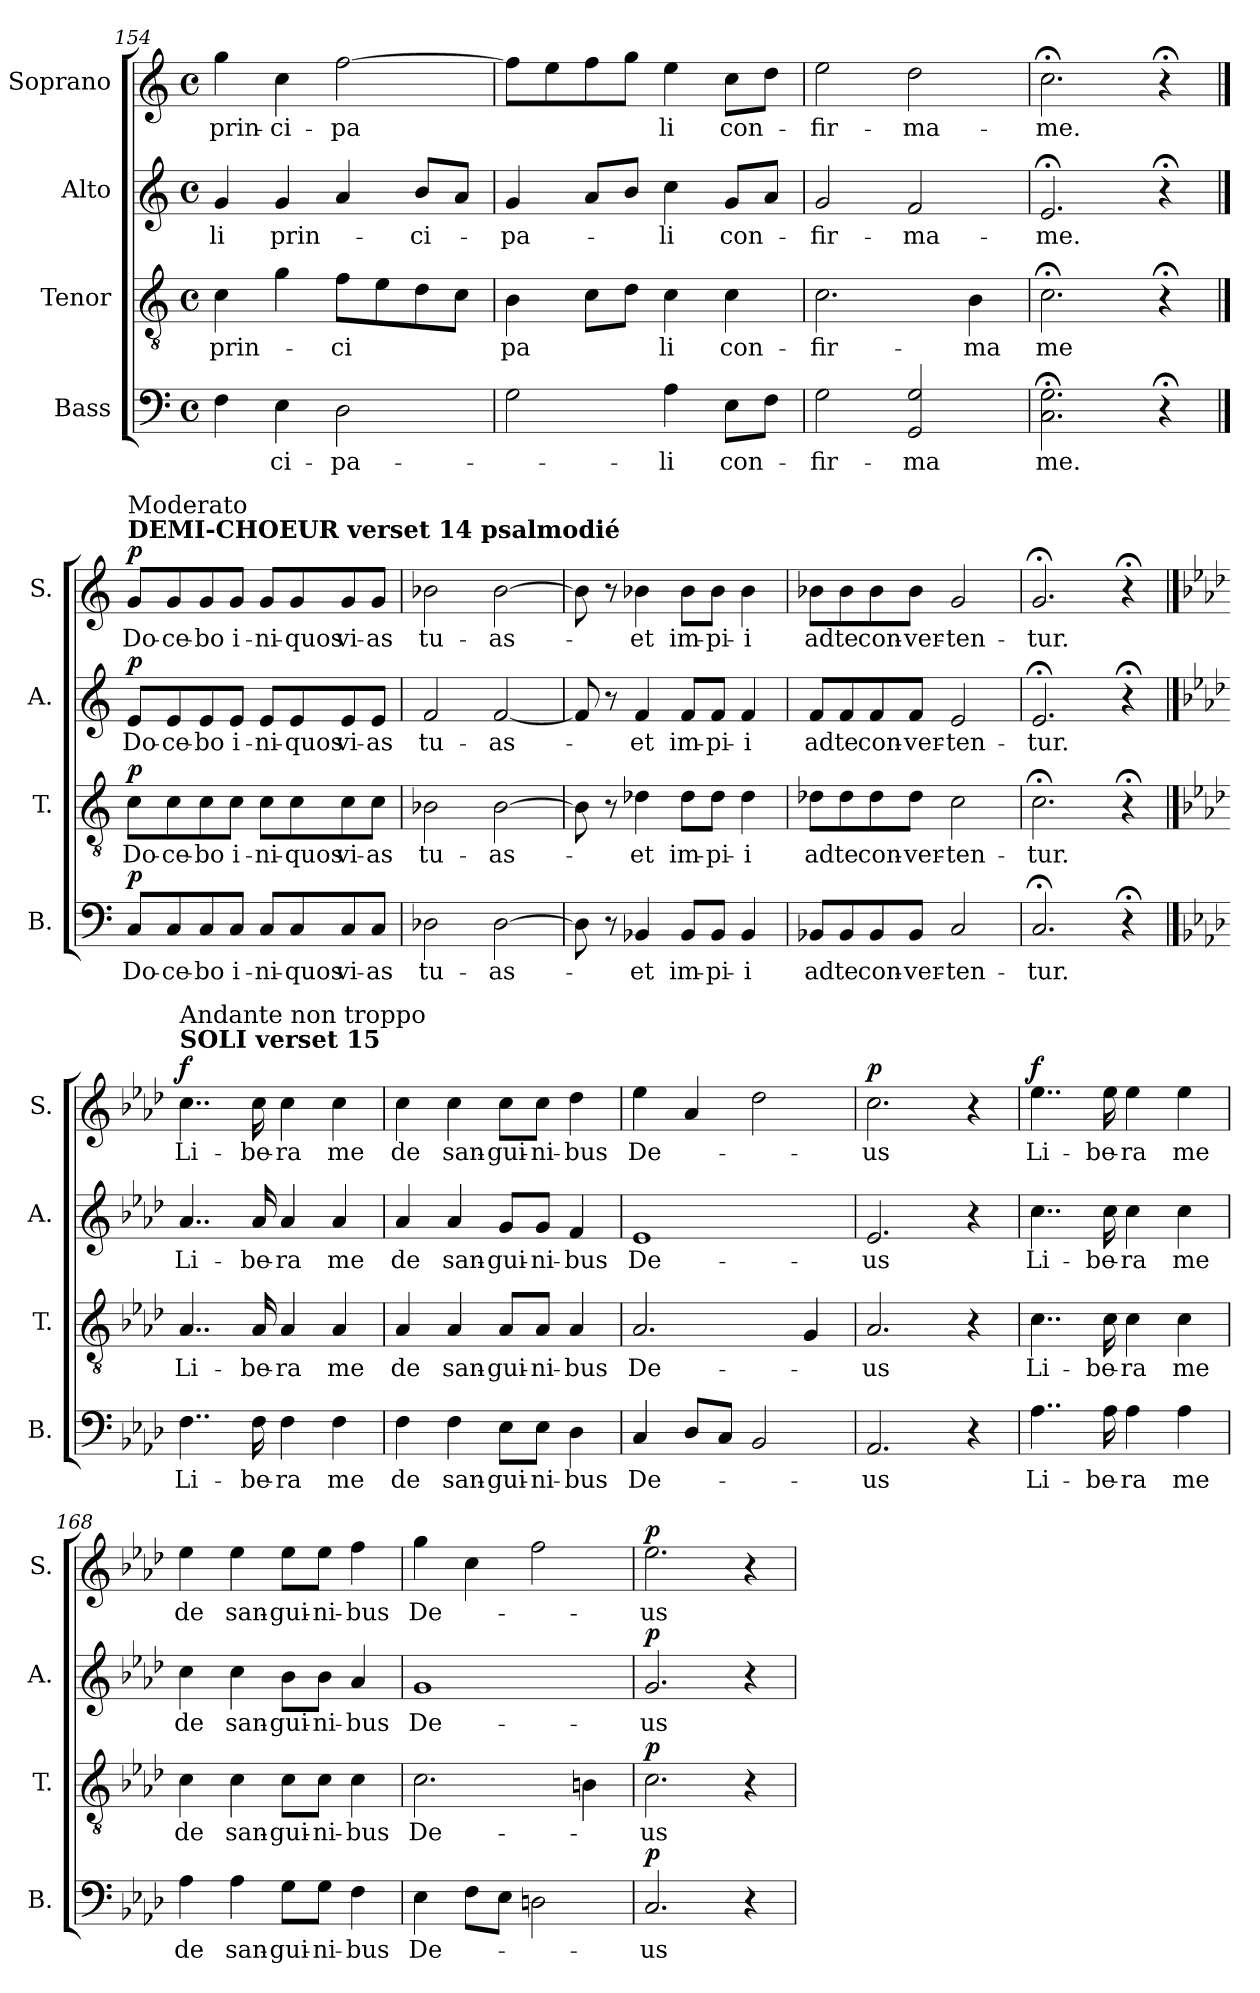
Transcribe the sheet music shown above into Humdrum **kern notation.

**kern	**text	**dynam	**kern	**text	**dynam	**kern	**text	**dynam	**kern	**text	**dynam
*part4	*part4	*part4	*part3	*part3	*part3	*part2	*part2	*part2	*part1	*part1	*part1
*staff4	*staff4	*staff4	*staff3	*staff3	*staff3	*staff2	*staff2	*staff2	*staff1	*staff1	*staff1
*I"Bass	*	*	*I"Tenor	*	*	*I"Alto	*	*	*I"Soprano	*	*
*I'B.	*	*	*I'T.	*	*	*I'A.	*	*	*I'S.	*	*
*clefF4	*	*	*clefGv2	*	*	*clefG2	*	*	*clefG2	*	*
*k[]	*	*	*k[]	*	*	*k[]	*	*	*k[]	*	*
*M4/4	*	*	*M4/4	*	*	*M4/4	*	*	*M4/4	*	*
*met(c)	*	*	*met(c)	*	*	*met(c)	*	*	*met(c)	*	*
=154	=154	=154	=154	=154	=154	=154	=154	=154	=154	=154	=154
!	!	!	!	!LO:LY:b	!	!	!LO:LY:b	!	!	!LO:LY:b	!
4F\	.	.	4c\	prin-	.	4g/	-li	.	4gg\	prin-	.
!	!LO:LY:b	!	!	!	!	!	!LO:LY:b	!	!	!LO:LY:b	!
4E\	-ci-	.	4g\	.	.	4g/	prin-	.	4cc\	-ci-	.
!	!LO:LY:b	!	!	!LO:LY:b	!	!	!	!	!	!LO:LY:b	!
2D\	-pa-	.	8f\L	-ci	.	4a/	.	.	[2ff\	-pa	.
.	.	.	8e\	.	.	.	.	.	.	.	.
!	!	!	!	!	!	!	!LO:LY:b	!	!	!	!
.	.	.	8d\	.	.	8b/L	-ci-	.	.	.	.
.	.	.	8c\J	.	.	8a/J	.	.	.	.	.
=155	=155	=155	=155	=155	=155	=155	=155	=155	=155	=155	=155
!	!	!	!	!LO:LY:b	!	!	!LO:LY:b	!	!	!	!
2G\	.	.	4B\	pa	.	4g/	-pa-	.	8ff\L]	.	.
.	.	.	.	.	.	.	.	.	8ee\	.	.
.	.	.	8c\L	.	.	8a/L	.	.	8ff\	.	.
.	.	.	8d\J	.	.	8b/J	.	.	8gg\J	.	.
!	!LO:LY:b	!	!	!LO:LY:b	!	!	!LO:LY:b	!	!	!LO:LY:b	!
4A\	-li	.	4c\	li	.	4cc\	-li	.	4ee\	li	.
!	!LO:LY:b	!	!	!LO:LY:b	!	!	!LO:LY:b	!	!	!LO:LY:b	!
8E\L	con-	.	4c\	con-	.	8g/L	con-	.	8cc\L	con-	.
8F\J	.	.	.	.	.	8a/J	.	.	8dd\J	.	.
=156	=156	=156	=156	=156	=156	=156	=156	=156	=156	=156	=156
!	!LO:LY:b	!	!	!LO:LY:b	!	!	!LO:LY:b	!	!	!LO:LY:b	!
2G\	-fir-	.	2.c\	-fir-	.	2g/	-fir-	.	2ee\	-fir-	.
!	!LO:LY:b	!	!	!	!	!	!LO:LY:b	!	!	!LO:LY:b	!
2GG/ 2G/	-ma	.	.	.	.	2f/	-ma-	.	2dd\	-ma-	.
!	!	!	!	!LO:LY:b	!	!	!	!	!	!	!
.	.	.	4B\	-ma	.	.	.	.	.	.	.
=157	=157	=157	=157	=157	=157	=157	=157	=157	=157	=157	=157
!	!LO:LY:b	!	!	!LO:LY:b	!	!	!LO:LY:b	!	!	!LO:LY:b	!
2.C\;< 2.G\;<	me.	.	2.c;<\	me	.	2.e;</	-me.	.	2.cc;<\	-me.	.
4r;<	.	.	4r;<	.	.	4r;<	.	.	4r;<	.	.
==158	==158	==158	==158	==158	==158	==158	==158	==158	==158	==158	==158
!	!	!	!	!	!	!	!	!	!LO:TX:a:B:t=DEMI-CHOEUR verset 14 psalmodié	!	!
!	!	!	!	!	!	!	!	!	!LO:TX:a:t=Moderato	!	!
!	!LO:LY:b	!LO:DY:a	!	!LO:LY:b	!LO:DY:a	!	!LO:LY:b	!LO:DY:a	!	!LO:LY:b	!LO:DY:a
8C/L	Do-	p	8c\L	Do-	p	8e/L	Do-	p	8g/L	Do-	p
!	!LO:LY:b	!	!	!LO:LY:b	!	!	!LO:LY:b	!	!	!LO:LY:b	!
8C/	-ce-	.	8c\	-ce-	.	8e/	-ce-	.	8g/	-ce-	.
!	!LO:LY:b	!	!	!LO:LY:b	!	!	!LO:LY:b	!	!	!LO:LY:b	!
8C/	-bo	.	8c\	-bo	.	8e/	-bo	.	8g/	-bo	.
!	!LO:LY:b	!	!	!LO:LY:b	!	!	!LO:LY:b	!	!	!LO:LY:b	!
8C/J	i-	.	8c\J	i-	.	8e/J	i-	.	8g/J	i-	.
!	!LO:LY:b	!	!	!LO:LY:b	!	!	!LO:LY:b	!	!	!LO:LY:b	!
8C/L	-ni-	.	8c\L	-ni-	.	8e/L	-ni-	.	8g/L	-ni-	.
!	!LO:LY:b	!	!	!LO:LY:b	!	!	!LO:LY:b	!	!	!LO:LY:b	!
8C/	-quos	.	8c\	-quos	.	8e/	-quos	.	8g/	-quos	.
!	!LO:LY:b	!	!	!LO:LY:b	!	!	!LO:LY:b	!	!	!LO:LY:b	!
8C/	vi-	.	8c\	vi-	.	8e/	vi-	.	8g/	vi-	.
!	!LO:LY:b	!	!	!LO:LY:b	!	!	!LO:LY:b	!	!	!LO:LY:b	!
8C/J	-as	.	8c\J	-as	.	8e/J	-as	.	8g/J	-as	.
!!LO:LB:g=z
=159	=159	=159	=159	=159	=159	=159	=159	=159	=159	=159	=159
!	!LO:LY:b	!	!	!LO:LY:b	!	!	!LO:LY:b	!	!	!LO:LY:b	!
2D-X\	tu-	.	2B-X\	tu-	.	2f/	tu-	.	2b-X\	tu-	.
!	!LO:LY:b	!	!	!LO:LY:b	!	!	!LO:LY:b	!	!	!LO:LY:b	!
[2D-\	-as-	.	[2B-\	-as-	.	[2f/	-as-	.	[2b-\	-as-	.
=160	=160	=160	=160	=160	=160	=160	=160	=160	=160	=160	=160
8D-\]	.	.	8B-\]	.	.	8f/]	.	.	8b-\]	.	.
8r	.	.	8r	.	.	8r	.	.	8r	.	.
!	!LO:LY:b	!	!	!LO:LY:b	!	!	!LO:LY:b	!	!	!LO:LY:b	!
4BB-X/	-et	.	4d-X\	-et	.	4f/	-et	.	4b-X\	-et	.
!	!LO:LY:b	!	!	!LO:LY:b	!	!	!LO:LY:b	!	!	!LO:LY:b	!
8BB-/L	im-	.	8d-\L	im-	.	8f/L	im-	.	8b-\L	im-	.
!	!LO:LY:b	!	!	!LO:LY:b	!	!	!LO:LY:b	!	!	!LO:LY:b	!
8BB-/J	-pi-	.	8d-\J	-pi-	.	8f/J	-pi-	.	8b-\J	-pi-	.
!	!LO:LY:b	!	!	!LO:LY:b	!	!	!LO:LY:b	!	!	!LO:LY:b	!
4BB-/	-i	.	4d-\	-i	.	4f/	-i	.	4b-\	-i	.
=161	=161	=161	=161	=161	=161	=161	=161	=161	=161	=161	=161
!	!LO:LY:b	!	!	!LO:LY:b	!	!	!LO:LY:b	!	!	!LO:LY:b	!
8BB-X/L	ad	.	8d-X\L	ad	.	8f/L	ad	.	8b-X\L	ad	.
!	!LO:LY:b	!	!	!LO:LY:b	!	!	!LO:LY:b	!	!	!LO:LY:b	!
8BB-/	te	.	8d-\	te	.	8f/	te	.	8b-\	te	.
!	!LO:LY:b	!	!	!LO:LY:b	!	!	!LO:LY:b	!	!	!LO:LY:b	!
8BB-/	con-	.	8d-\	con-	.	8f/	con-	.	8b-\	con-	.
!	!LO:LY:b	!	!	!LO:LY:b	!	!	!LO:LY:b	!	!	!LO:LY:b	!
8BB-/J	-ver-	.	8d-\J	-ver-	.	8f/J	-ver-	.	8b-\J	-ver-	.
!	!LO:LY:b	!	!	!LO:LY:b	!	!	!LO:LY:b	!	!	!LO:LY:b	!
2C/	-ten-	.	2c\	-ten-	.	2e/	-ten-	.	2g/	-ten-	.
=162	=162	=162	=162	=162	=162	=162	=162	=162	=162	=162	=162
!	!LO:LY:b	!	!	!LO:LY:b	!	!	!LO:LY:b	!	!	!LO:LY:b	!
2.C;</	-tur.	.	2.c;<\	-tur.	.	2.e;</	-tur.	.	2.g;</	-tur.	.
4r;<	.	.	4r;<	.	.	4r;<	.	.	4r;<	.	.
==163	==163	==163	==163	==163	==163	==163	==163	==163	==163	==163	==163
*k[b-e-a-d-]	*	*	*k[b-e-a-d-]	*	*	*k[b-e-a-d-]	*	*	*k[b-e-a-d-]	*	*
*	*	*	*	*	*	*	*	*	*MM76	*	*
!	!	!	!	!	!	!	!	!	!LO:TX:a:B:t=SOLI verset 15	!	!
!	!	!	!	!	!	!	!	!	!LO:TX:a:t=Andante non troppo	!	!
!	!LO:LY:b	!	!	!LO:LY:b	!	!	!LO:LY:b	!	!	!LO:LY:b	!LO:DY:a
4..F\	Li-	.	4..A-/	Li-	.	4..a-/	Li-	.	4..cc\	Li-	f
!	!LO:LY:b	!	!	!LO:LY:b	!	!	!LO:LY:b	!	!	!LO:LY:b	!
16F\	-be-	.	16A-/	-be-	.	16a-/	-be-	.	16cc\	-be-	.
!	!LO:LY:b	!	!	!LO:LY:b	!	!	!LO:LY:b	!	!	!LO:LY:b	!
4F\	-ra	.	4A-/	-ra	.	4a-/	-ra	.	4cc\	-ra	.
!	!LO:LY:b	!	!	!LO:LY:b	!	!	!LO:LY:b	!	!	!LO:LY:b	!
4F\	me	.	4A-/	me	.	4a-/	me	.	4cc\	me	.
=164	=164	=164	=164	=164	=164	=164	=164	=164	=164	=164	=164
!	!LO:LY:b	!	!	!LO:LY:b	!	!	!LO:LY:b	!	!	!LO:LY:b	!
4F\	de	.	4A-/	de	.	4a-/	de	.	4cc\	de	.
!	!LO:LY:b	!	!	!LO:LY:b	!	!	!LO:LY:b	!	!	!LO:LY:b	!
4F\	san-	.	4A-/	san-	.	4a-/	san-	.	4cc\	san-	.
!	!LO:LY:b	!	!	!LO:LY:b	!	!	!LO:LY:b	!	!	!LO:LY:b	!
8E-\L	-gui-	.	8A-/L	-gui-	.	8g/L	-gui-	.	8cc\L	-gui-	.
!	!LO:LY:b	!	!	!LO:LY:b	!	!	!LO:LY:b	!	!	!LO:LY:b	!
8E-\J	-ni-	.	8A-/J	-ni-	.	8g/J	-ni-	.	8cc\J	-ni-	.
!	!LO:LY:b	!	!	!LO:LY:b	!	!	!LO:LY:b	!	!	!LO:LY:b	!
4D-\	-bus	.	4A-/	-bus	.	4f/	-bus	.	4dd-\	-bus	.
!!LO:LB:g=z
=165	=165	=165	=165	=165	=165	=165	=165	=165	=165	=165	=165
!	!LO:LY:b	!	!	!LO:LY:b	!	!	!LO:LY:b	!	!	!LO:LY:b	!
4C/	De-	.	2.A-/	De-	.	1e-	De-	.	4ee-\	De-	.
8D-/L	.	.	.	.	.	.	.	.	4a-/	.	.
8C/J	.	.	.	.	.	.	.	.	.	.	.
2BB-/	.	.	.	.	.	.	.	.	2dd-\	.	.
.	.	.	4G/	.	.	.	.	.	.	.	.
=166	=166	=166	=166	=166	=166	=166	=166	=166	=166	=166	=166
!	!LO:LY:b	!	!	!LO:LY:b	!	!	!LO:LY:b	!	!	!LO:LY:b	!LO:DY:a
2.AA-/	-us	.	2.A-/	-us	.	2.e-/	-us	.	2.cc\	-us	p
4r	.	.	4r	.	.	4r	.	.	4r	.	.
=167	=167	=167	=167	=167	=167	=167	=167	=167	=167	=167	=167
!	!LO:LY:b	!	!	!LO:LY:b	!	!	!LO:LY:b	!	!	!LO:LY:b	!LO:DY:a
4..A-\	Li-	.	4..c\	Li-	.	4..cc\	Li-	.	4..ee-\	Li-	f
!	!LO:LY:b	!	!	!LO:LY:b	!	!	!LO:LY:b	!	!	!LO:LY:b	!
16A-\	-be-	.	16c\	-be-	.	16cc\	-be-	.	16ee-\	-be-	.
!	!LO:LY:b	!	!	!LO:LY:b	!	!	!LO:LY:b	!	!	!LO:LY:b	!
4A-\	-ra	.	4c\	-ra	.	4cc\	-ra	.	4ee-\	-ra	.
!	!LO:LY:b	!	!	!LO:LY:b	!	!	!LO:LY:b	!	!	!LO:LY:b	!
4A-\	me	.	4c\	me	.	4cc\	me	.	4ee-\	me	.
=168	=168	=168	=168	=168	=168	=168	=168	=168	=168	=168	=168
!	!LO:LY:b	!	!	!LO:LY:b	!	!	!LO:LY:b	!	!	!LO:LY:b	!
4A-\	de	.	4c\	de	.	4cc\	de	.	4ee-\	de	.
!	!LO:LY:b	!	!	!LO:LY:b	!	!	!LO:LY:b	!	!	!LO:LY:b	!
4A-\	san-	.	4c\	san-	.	4cc\	san-	.	4ee-\	san-	.
!	!LO:LY:b	!	!	!LO:LY:b	!	!	!LO:LY:b	!	!	!LO:LY:b	!
8G\L	-gui-	.	8c\L	-gui-	.	8b-\L	-gui-	.	8ee-\L	-gui-	.
!	!LO:LY:b	!	!	!LO:LY:b	!	!	!LO:LY:b	!	!	!LO:LY:b	!
8G\J	-ni-	.	8c\J	-ni-	.	8b-\J	-ni-	.	8ee-\J	-ni-	.
!	!LO:LY:b	!	!	!LO:LY:b	!	!	!LO:LY:b	!	!	!LO:LY:b	!
4F\	-bus	.	4c\	-bus	.	4a-/	-bus	.	4ff\	-bus	.
=169	=169	=169	=169	=169	=169	=169	=169	=169	=169	=169	=169
!	!LO:LY:b	!	!	!LO:LY:b	!	!	!LO:LY:b	!	!	!LO:LY:b	!
4E-\	De-	.	2.c\	De-	.	1g	De-	.	4gg\	De-	.
8F\L	.	.	.	.	.	.	.	.	4cc\	.	.
8E-\J	.	.	.	.	.	.	.	.	.	.	.
2Dn\	.	.	.	.	.	.	.	.	2ff\	.	.
.	.	.	4Bn\	.	.	.	.	.	.	.	.
=170	=170	=170	=170	=170	=170	=170	=170	=170	=170	=170	=170
!	!LO:LY:b	!LO:DY:a	!	!LO:LY:b	!LO:DY:a	!	!LO:LY:b	!LO:DY:a	!	!LO:LY:b	!LO:DY:a
2.C/	us	p	2.c\	-us	p	2.g/	-us	p	2.ee-\	-us	p
4r	.	.	4r	.	.	4r	.	.	4r	.	.
=	=	=	=	=	=	=	=	=	=	=	=
*-	*-	*-	*-	*-	*-	*-	*-	*-	*-	*-	*-
